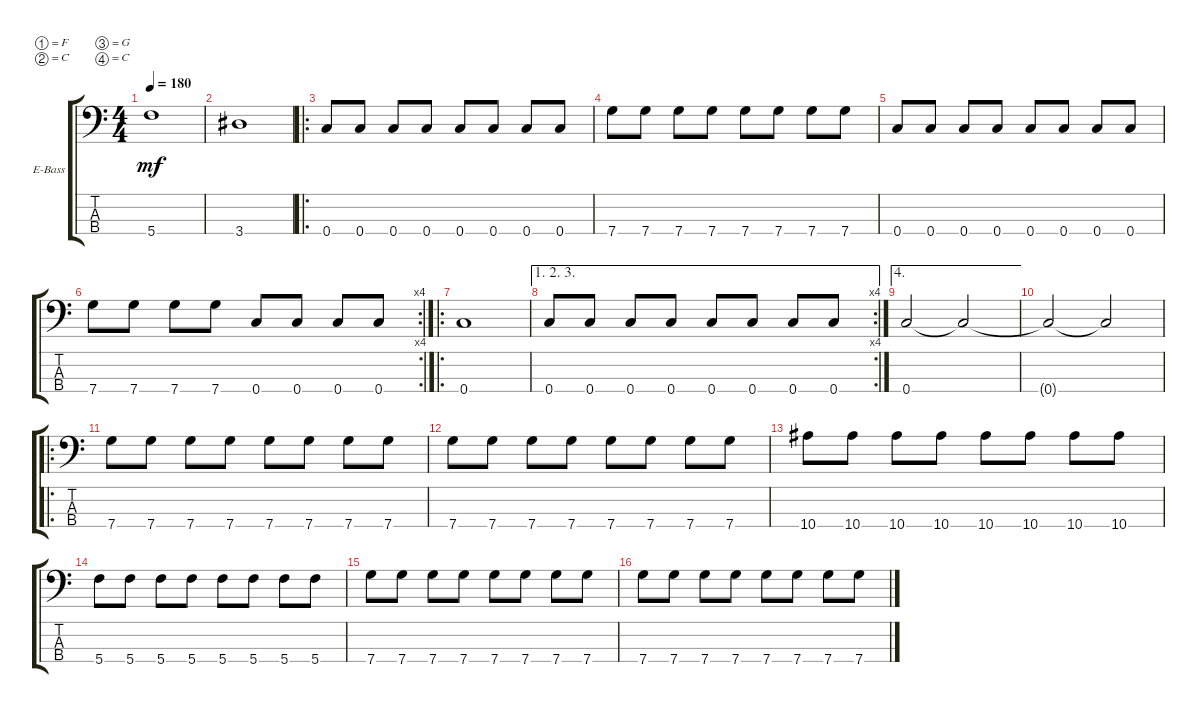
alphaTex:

\bracketExtendMode groupsimilarinstruments
\firstSystemTrackNameOrientation horizontal
\otherSystemsTrackNameOrientation horizontal
\track ("Electric Bass" "E-Bass") {instrument electricbassfinger}
\staff {score tabs}
\tuning (F3 C3 G2 C2)
\ts (4 4)
\tempo 180
\clef f4
\ks c
5.4.1{dy mf} |
3.4.1 |
\ro
0.4.8 0.4.8 0.4.8 0.4.8 0.4.8 0.4.8 0.4.8 0.4.8 |
7.4.8 7.4.8 7.4.8 7.4.8 7.4.8 7.4.8 7.4.8 7.4.8 |
0.4.8 0.4.8 0.4.8 0.4.8 0.4.8 0.4.8 0.4.8 0.4.8 |
\rc 4
7.4.8 7.4.8 7.4.8 7.4.8 0.4.8 0.4.8 0.4.8 0.4.8 |
\ro
0.4.1 |
\ae (1 2 3)
\rc 4
0.4.8 0.4.8 0.4.8 0.4.8 0.4.8 0.4.8 0.4.8 0.4.8 |
\ae 4
0.4.2 0.4{t}.2 |
0.4{t}.2 0.4{t}.2 |
\ro
7.4.8 7.4.8 7.4.8 7.4.8 7.4.8 7.4.8 7.4.8 7.4.8 |
7.4.8 7.4.8 7.4.8 7.4.8 7.4.8 7.4.8 7.4.8 7.4.8 |
10.4.8 10.4.8 10.4.8 10.4.8 10.4.8 10.4.8 10.4.8 10.4.8 |
5.4.8 5.4.8 5.4.8 5.4.8 5.4.8 5.4.8 5.4.8 5.4.8 |
7.4.8 7.4.8 7.4.8 7.4.8 7.4.8 7.4.8 7.4.8 7.4.8 |
7.4.8 7.4.8 7.4.8 7.4.8 7.4.8 7.4.8 7.4.8 7.4.8
